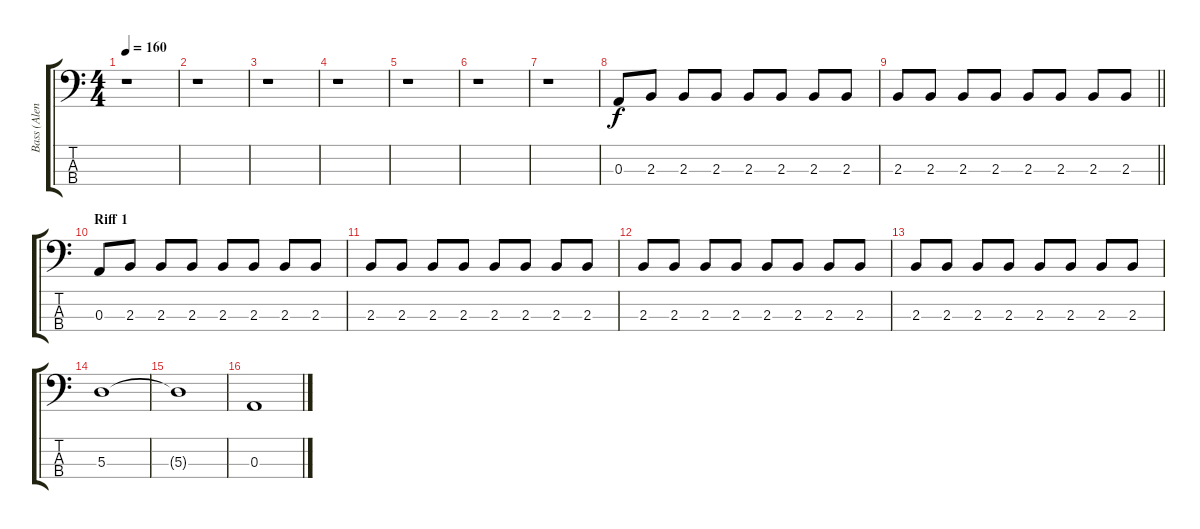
\track ("Bass (Alen Islamovic)" "Bass (Alen") {instrument electricbassfinger}
\staff {score tabs}
\tuning (G2 D2 A1 E1) {hide}
\ts (4 4)
\tempo 160
\clef f4
\ks c
r.1{dy f instrument electricbassfinger} |
r.1 |
r.1 |
r.1 |
r.1 |
r.1 |
r.1 |
0.3.8 2.3.8 2.3.8 2.3.8 2.3.8 2.3.8 2.3.8 2.3.8 |
\barLineRight lightlight
2.3.8 2.3.8 2.3.8 2.3.8 2.3.8 2.3.8 2.3.8 2.3.8 |
\section ("" "Riff 1")
0.3.8 2.3.8 2.3.8 2.3.8 2.3.8 2.3.8 2.3.8 2.3.8 |
2.3.8 2.3.8 2.3.8 2.3.8 2.3.8 2.3.8 2.3.8 2.3.8 |
2.3.8 2.3.8 2.3.8 2.3.8 2.3.8 2.3.8 2.3.8 2.3.8 |
2.3.8 2.3.8 2.3.8 2.3.8 2.3.8 2.3.8 2.3.8 2.3.8 |
5.3.1 |
5.3{t}.1 |
0.3.1
